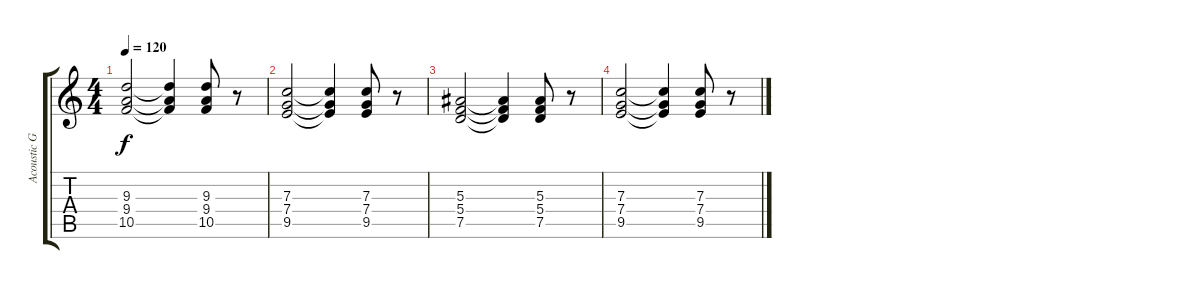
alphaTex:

\track ("Acoustic Guitar II (nulon)" "Acoustic G") {instrument acousticguitarnylon}
\staff {score tabs}
\tuning (D4 A3 F3 C3 G2 D2) {hide}
\ts (4 4)
\tempo 120
\clef g2
\ks c
(9.3 9.4 10.5).2{dy f} (9.3{t} 9.4{t} 10.5{t}).4 (9.3 9.4 10.5).8 r.8 |
(7.3 7.4 9.5).2 (7.3{t} 7.4{t} 9.5{t}).4 (7.3 7.4 9.5).8 r.8 |
(5.3 5.4 7.5).2 (5.3{t} 5.4{t} 7.5{t}).4 (5.3 5.4 7.5).8 r.8 |
(7.3 7.4 9.5).2 (7.3{t} 7.4{t} 9.5{t}).4 (7.3 7.4 9.5).8 r.8
